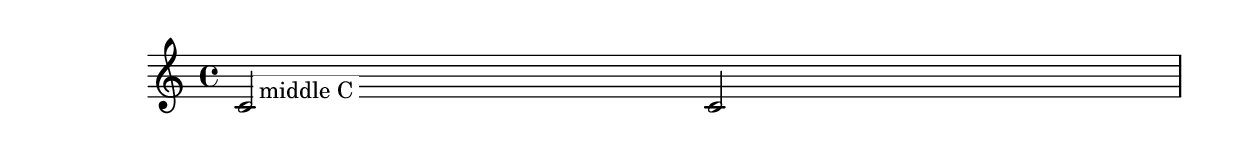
%% Do not edit this file; it is auto-generated from LSR http://lsr.dsi.unimi.it
%% This file is in the public domain.
\version "2.11.50"

\header {
  lsrtags = "editorial-annotations, text"

  texidoc = "
The @code{\\whiteout} command underlays a markup with a white box. 
Since staff lines are in a lower layer than most other grobs, this
white box will not overlap any other grob. 

"
  doctitle = "Blanking staff lines using the \\whiteout command"
} % begin verbatim
\layout { ragged-right = ##f }
\relative c' {
  \override TextScript #'extra-offset = #'(2 . 4)
  c2-\markup { \whiteout \pad-markup #0.5 "middle C" } c
} 
